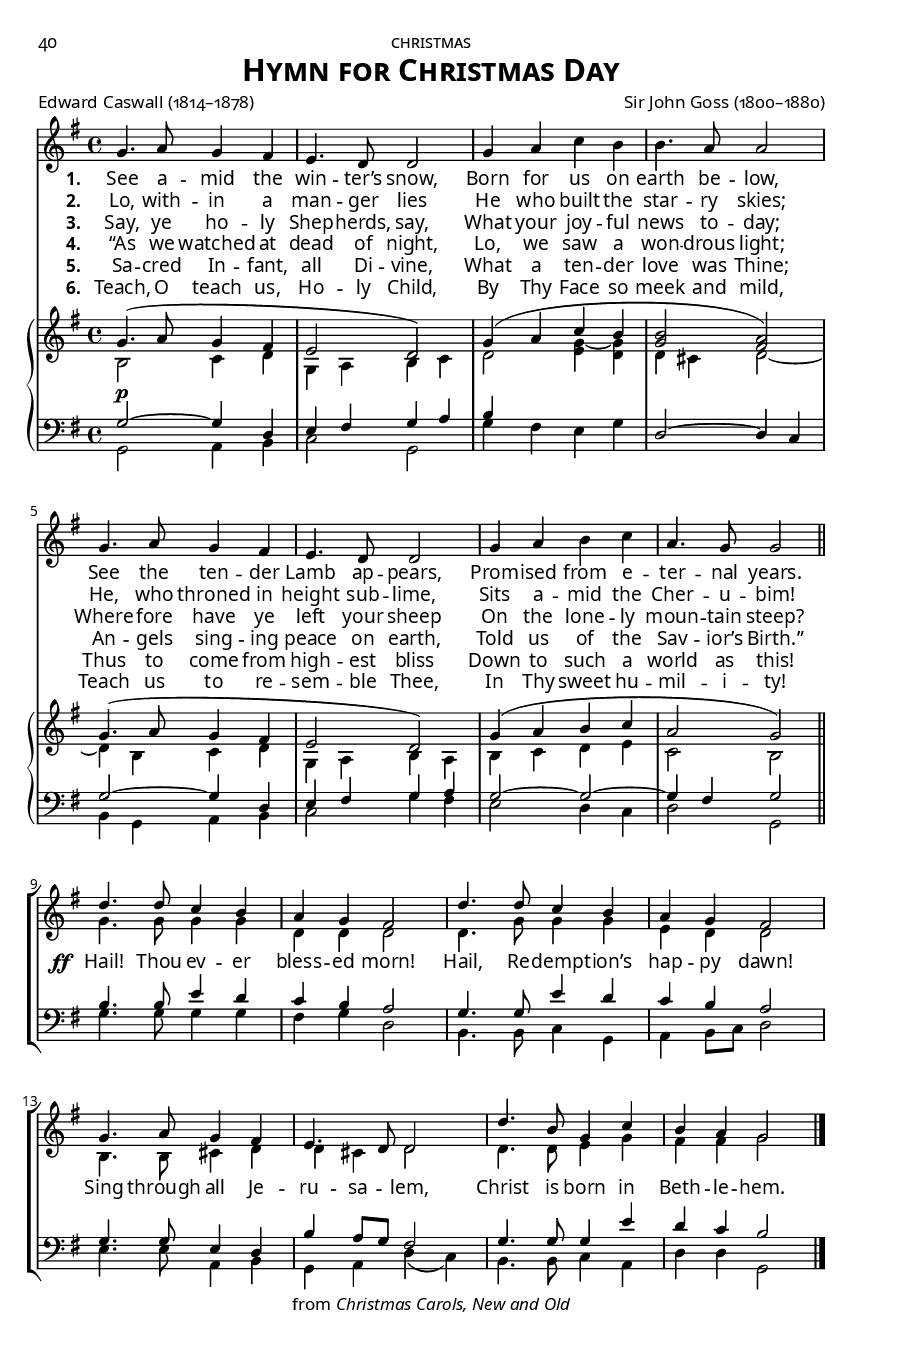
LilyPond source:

\version "2.14.2"
\include "util.ly"
#(set-global-staff-size 15) \paper{ #(define fonts (make-pango-font-tree "GoudyOlSt BT" "Garamond Premier Pro" "Garamond Premier Pro" (/ 15 20))) }
\header {
  title = \markup{\override #'(font-name . "Garamond Premier Pro Semibold"){ \abs-fontsize #15 \smallCapsOldStyle"Hymn for Christmas Day"}}
  poet = \markup\oldStyleNum"Edward Caswall (1814–1878)"
  composer = \markup\oldStyleNum"Sir John Goss (1800–1880)"
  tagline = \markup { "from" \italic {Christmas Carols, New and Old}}
}
\paper {
  %print-all-headers = ##f
  paper-height = 9\in
  paper-width = 6\in
  indent = 0\in
  %system-system-spacing = #'((basic-distance . 10) (padding . 0))
  system-system-spacing =
    #'((basic-distance . 0)
       (minimum-distance . 0)
       (padding . -5)
       (stretchability . 100))
  ragged-last-bottom = ##f
  ragged-bottom = ##f
  two-sided = ##t
  inner-margin = 0.5\in
  outer-margin = 0.25\in
  top-margin = 0.25\in
  bottom-margin = 0.25\in
  first-page-number = #040
  print-first-page-number = ##t
  headerLine = \markup{\override #'(font-name . "Garamond Premier Pro") \smallCapsOldStyle"christmas"}
  oddHeaderMarkup = \markup\fill-line{
     \override #'(font-name . "Garamond Premier Pro")\abs-fontsize #8.5
     \combine 
        \fill-line{"" \on-the-fly #print-page-number-check-first
        \oldStylePageNum""
        }
        \fill-line{\headerLine}
  }
  evenHeaderMarkup = \markup {
     \override #'(font-name . "Garamond Premier Pro")\abs-fontsize #8.5
     \combine
        \on-the-fly #print-page-number-check-first
        \oldStylePageNum""
        \fill-line{\headerLine}
  }
}
global = {
  \key g \major
  \time 4/4
  \autoBeamOff
  \override DynamicLineSpanner #'staff-padding = #0.0
  \override DynamicLineSpanner #'Y-extent = #'(0 . 0)
}

sopMusic = \relative c' {
  s1*8
  
  d'4. d8 c4 b |
  a g fis2 |
  d'4. d8 c4 b |
  a g fis2 |
  
  g4. a8 g4 fis |
  e4. d8 d2 |
  d'4. b8 g4 c |
  b a g2 \bar "|."
}
sopWords = \lyricmode {
  
}

altoMusic = \relative c' {
  \oneVoice
  g'4. a8 g4 fis |
  e4. d8 d2 |
  g4 a c b |
  b4. a8 a2 |
  
  g4. a8 g4 fis |
  e4. d8 d2 |
  g4 a b c |
  a4. g8 g2 \bar "||" \break

  \voiceTwo
  
  g4. g8 g4 g |
  d d d2 |
  d4. g8 g4 g |
  e d d2 |
  
  b4. b8 cis4 d |
  d4 cis d2 |
  d4. d8 e4 g |
  fis fis g2 \bar "|."
}
altoWords = {
  \dropLyricsV
  \lyricmode {
    \set stanza = #"1. "
    See a -- mid the win -- ter’s snow,
    Born for us on earth be -- low,
    See the ten -- der Lamb ap -- pears,
    Prom -- ised from e -- ter -- nal years.
  }
  \break
  \set stanza = \markup\dynamic"ff "
  \lyricmode{
    \dropLyricsVII
    Hail! Thou ev -- er bless -- ed morn!
    Hail, Re -- demp -- tion’s hap -- py dawn!
    \dropLyricsIV
    \set associatedVoice = "basses"
    Sing through all Je -- ru --
    \unset associatedVoice sa -- lem,
    Christ is born in Beth -- le -- hem.
  }
}
altoWordsII = \lyricmode {
  \dropLyricsV
%\markup\italic
  \set stanza = #"2. "
  Lo, with -- in a man -- ger lies
  He who built the star -- ry skies;
  He, who throned in height sub -- lime,
  Sits a -- mid the Cher -- u -- bim!
}
altoWordsIII = \lyricmode {
  \dropLyricsV
  \set stanza = #"3. "
  Say, ye ho -- ly Shep -- herds, say,
  What your joy -- ful news to -- day;
  Where -- fore have ye left your sheep
  On the lone -- ly moun -- tain steep?
}
altoWordsIV = \lyricmode {
  \dropLyricsV
  \set stanza = #"4. "
  “As we watched at dead of night,
  Lo, we saw a won -- drous light;
  An -- gels sing -- ing peace on earth,
  Told us of the Sav -- ior’s  Birth.”
}
altoWordsV = \lyricmode {
  \dropLyricsV
  \set stanza = #"5. "
  Sa -- cred In -- fant, all Di -- vine,
  What a ten -- der love was Thine;
  Thus to come from high -- est bliss
  Down to such a world as this!
}
altoWordsVI = \lyricmode {
  \dropLyricsV
  \set stanza = #"6. "
  Teach, O teach us, Ho -- ly Child,
  By Thy Face so meek and mild,
  Teach us to re -- sem -- ble Thee,
  In Thy sweet hu -- mil -- i -- ty!
}
tenorMusic = \relative c' {
  s1*8
  
  b4. b8 e4 d |
  c b a2 |
  g4. g8 e'4 d |
  c b a2 |
  
  g4. g8 e4 d |
  b' a8[ g] fis2 |
  g4. g8 g4 e' |
  d c b2 \bar "|."
}
tenorWords = \lyricmode {

}

bassMusic = \relative c {
  s1*8 
  
  g'4. g8 g4 g |
  fis g d2 |
  b4. b8 c4 g |
  a b8[ c] d2 |
  
  e4. e8 a,4 b |
  g a d( c) |
  b4. b8 c4 a |
  d d g,2 \bar "|."
}
bassWords = \lyricmode {

}

pianoRH = \relative c' {
  << \new Voice {
        \voiceOne
        \global
        g'4.( a8 g4 |
        fis e2 d) |
        g4( a c b |
        <b g>2 <a fis>) |
        
        g4.( a8 g4 fis |
        e2 d) |
        g4( a b c a2 g) \bar "||"
     }
     \new Voice {
        \voiceTwo
        \global
        b,2 c4 d |
        g, a b c |
        d2 <g~ e>4 <g d> |
        d4 cis d2~ |
        
        d4 b c d |
        g, a b a |
        b c d e |
        c2 b \bar "||"
     }
  >>
}
pianoLH = \relative c' {
  << \new Voice {
        \voiceOne
        \global
        g2~^\p g4 d |
        e fis g a |
        b s2. |
        d,2~ d4 c |
        
        g'2~ g4 d |
        e fis g a |
        g2~ g~ |
        g4 fis g2 \bar "||"
     }
     \new Voice {
        \voiceTwo
        \global
        g,2 a4 b |
        c2 g |
        g'4 fis e g |
        s1 |
        
        b,4 g a b |
        c2 g'4 fis |
        e2 d4 c |
        d2 g, \bar "||"
     }
  >>
}

\score {
  <<
   \new ChoirStaff <<
%    \new Lyrics = sopranos \with { \override VerticalAxisGroup #'nonstaff-relatedstaff-spacing = #'((basic-distance . 1)) }
    \new Staff = women <<
      \new Voice = "sopranos" { \voiceOne << \global \sopMusic >> }
      \new Voice = "altos" { \voiceTwo << \global \altoMusic >> }
    >>
   \new Staff = men <<
      \clef bass
      \new Voice = "tenors" { \voiceOne << \global \tenorMusic >> }
      \new Voice = "basses" { \voiceTwo << \global \bassMusic >> }
    >>
    \new Lyrics \with { alignAboveContext = #"women" \override VerticalAxisGroup #'nonstaff-relatedstaff-spacing = #'((basic-distance . 1))} \lyricsto "sopranos" \sopWords
     \new Lyrics = "altosVI"  \with { alignBelowContext = #"women" \override VerticalAxisGroup #'nonstaff-relatedstaff-spacing = #'((basic-distance . 1))} \lyricsto "altos" \altoWordsVI
    \new Lyrics = "altosV"  \with { alignBelowContext = #"women" \override VerticalAxisGroup #'nonstaff-relatedstaff-spacing = #'((basic-distance . 1))} \lyricsto "altos" \altoWordsV
    \new Lyrics = "altosIV"  \with { alignBelowContext = #"women" \override VerticalAxisGroup #'nonstaff-relatedstaff-spacing = #'((basic-distance . 1))} \lyricsto "altos" \altoWordsIV
    \new Lyrics = "altosIII"  \with { alignBelowContext = #"women" \override VerticalAxisGroup #'nonstaff-relatedstaff-spacing = #'((basic-distance . 1))} \lyricsto "altos" \altoWordsIII
    \new Lyrics = "altosII"  \with { alignBelowContext = #"women" \override VerticalAxisGroup #'nonstaff-relatedstaff-spacing = #'((basic-distance . 1))} \lyricsto "altos" \altoWordsII
    \new Lyrics = "altos"  \with { alignBelowContext = #"women" \override VerticalAxisGroup #'nonstaff-relatedstaff-spacing = #'((basic-distance . 1))} \lyricsto "altos" \altoWords
    \new Lyrics \with { alignAboveContext = #"men" \override VerticalAxisGroup #'nonstaff-relatedstaff-spacing = #'((basic-distance . 1)) } \lyricsto "tenors" \tenorWords
    \new Lyrics \with { alignBelowContext = #"men" \override VerticalAxisGroup #'nonstaff-relatedstaff-spacing = #'((basic-distance . 1)) } \lyricsto "basses" \bassWords
  >>
    \new PianoStaff << \new Staff { \new Voice { \pianoRH } } \new Staff { \clef "bass" \pianoLH } >>
  >>
  \layout {
    \context {
      \Score
      %\override SpacingSpanner #'base-shortest-duration = #(ly:make-moment 1 8)
      %\override SpacingSpanner #'common-shortest-duration = #(ly:make-moment 1 4)
    }
    \context {
      % Remove all empty staves
      \Staff \RemoveEmptyStaves \override VerticalAxisGroup #'remove-first = ##t
    }
  }
  \midi {
    %\tempo 4 = 90
    \set Staff.midiInstrument = "flute"
  
    \context {
      \Voice
      \remove "Dynamic_performer"
    }
  }
}
